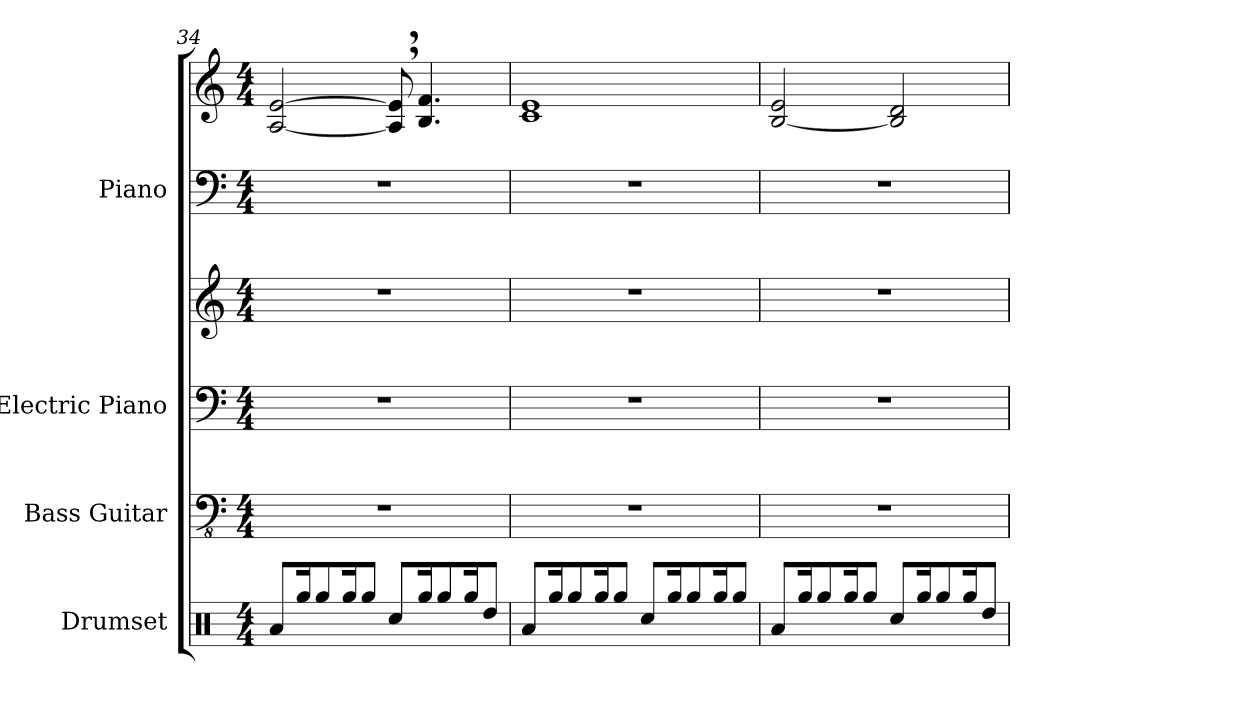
**kern	**kern	**kern	**kern	**kern	**kern
*part4	*part3	*part2	*part2	*part1	*part1
*staff6	*staff5	*staff4	*staff3	*staff2	*staff1
*I"Drumset	*I"Bass Guitar	*I"Electric Piano	*	*I"Piano	*
*I'Drs.	*I'B. Guit.	*I'El. Pno.	*	*I'Pno.	*
*clefX	*clefFv4	*clefF4	*clefG2	*clefF4	*clefG2
*k[]	*k[]	*k[]	*k[]	*k[]	*k[]
*M4/4	*M4/4	*M4/4	*M4/4	*M4/4	*M4/4
=34	=34	=34	=34	=34	=34
8Ra/L	1r	1r	1r	1r	[2A/ [2e/
16Rgg/K	.	.	.	.	.
8Rgg/	.	.	.	.	.
16Rgg/K	.	.	.	.	.
8Rgg/J	.	.	.	.	.
8Rcc/L	.	.	.	.	8A/], 8e/],
16Rgg/K	.	.	.	.	4.B/ 4.f/
8Rgg/	.	.	.	.	.
16Rgg/K	.	.	.	.	.
8Rdd/J	.	.	.	.	.
=35	=35	=35	=35	=35	=35
8Ra/L	1r	1r	1r	1r	1c 1e
16Rgg/K	.	.	.	.	.
8Rgg/	.	.	.	.	.
16Rgg/K	.	.	.	.	.
8Rgg/J	.	.	.	.	.
8Rcc/L	.	.	.	.	.
16Rgg/K	.	.	.	.	.
8Rgg/	.	.	.	.	.
16Rgg/K	.	.	.	.	.
8Rgg/J	.	.	.	.	.
!!LO:PB:g=z
=36	=36	=36	=36	=36	=36
8Ra/L	1r	1r	1r	1r	[2B/ 2e/
16Rgg/K	.	.	.	.	.
8Rgg/	.	.	.	.	.
16Rgg/K	.	.	.	.	.
8Rgg/J	.	.	.	.	.
8Rcc/L	.	.	.	.	2B/] 2d/
16Rgg/K	.	.	.	.	.
8Rgg/	.	.	.	.	.
16Rgg/K	.	.	.	.	.
8Rdd/J	.	.	.	.	.
=	=	=	=	=	=
*-	*-	*-	*-	*-	*-
